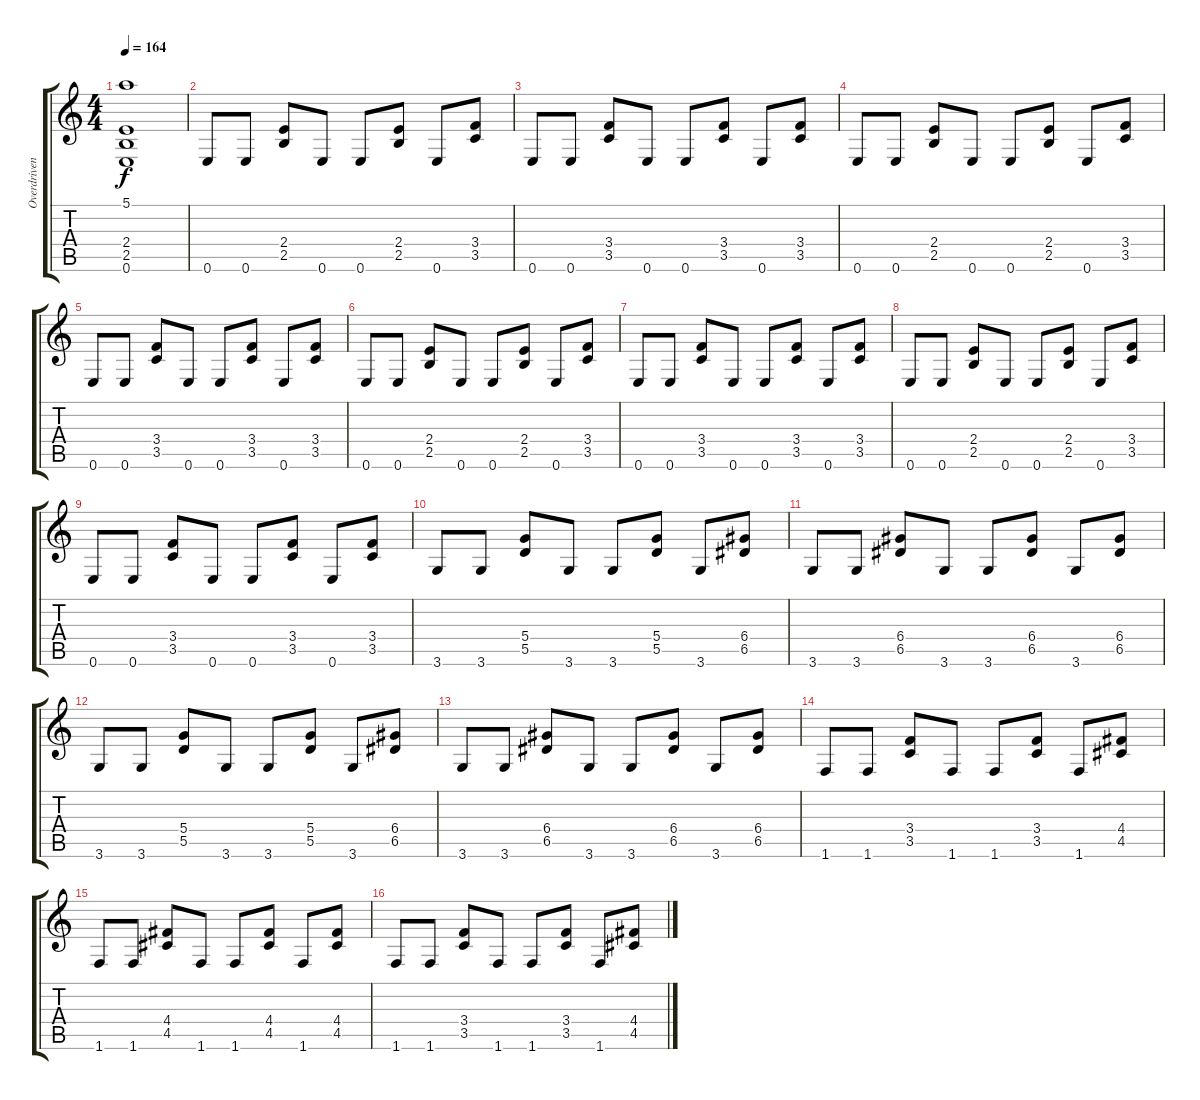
\track ("Overdriven rythm" "Overdriven") {instrument overdrivenguitar}
\staff {score tabs}
\tuning (E4 B3 G3 D3 A2 E2) {hide}
\ts (4 4)
\tempo 164
\clef g2
\ks c
(5.1{t} 2.4{t} 2.5{t} 0.6{t}).1{dy f} |
0.6.8{balance 11} 0.6.8 (2.4 2.5).8 0.6.8 0.6.8 (2.4 2.5).8 0.6.8 (3.4 3.5).8 |
0.6.8 0.6.8 (3.4 3.5).8 0.6.8 0.6.8 (3.4 3.5).8 0.6.8 (3.4 3.5).8 |
0.6.8 0.6.8 (2.4 2.5).8 0.6.8 0.6.8 (2.4 2.5).8 0.6.8 (3.4 3.5).8 |
0.6.8 0.6.8 (3.4 3.5).8 0.6.8 0.6.8 (3.4 3.5).8 0.6.8 (3.4 3.5).8 |
0.6.8 0.6.8 (2.4 2.5).8 0.6.8 0.6.8 (2.4 2.5).8 0.6.8 (3.4 3.5).8 |
0.6.8 0.6.8 (3.4 3.5).8 0.6.8 0.6.8 (3.4 3.5).8 0.6.8 (3.4 3.5).8 |
0.6.8 0.6.8 (2.4 2.5).8 0.6.8 0.6.8 (2.4 2.5).8 0.6.8 (3.4 3.5).8 |
0.6.8 0.6.8 (3.4 3.5).8 0.6.8 0.6.8 (3.4 3.5).8 0.6.8 (3.4 3.5).8 |
3.6.8 3.6.8 (5.4 5.5).8 3.6.8 3.6.8 (5.4 5.5).8 3.6.8 (6.4 6.5).8 |
3.6.8 3.6.8 (6.4 6.5).8 3.6.8 3.6.8 (6.4 6.5).8 3.6.8 (6.4 6.5).8 |
3.6.8 3.6.8 (5.4 5.5).8 3.6.8 3.6.8 (5.4 5.5).8 3.6.8 (6.4 6.5).8 |
3.6.8 3.6.8 (6.4 6.5).8 3.6.8 3.6.8 (6.4 6.5).8 3.6.8 (6.4 6.5).8 |
1.6.8 1.6.8 (3.4 3.5).8 1.6.8 1.6.8 (3.4 3.5).8 1.6.8 (4.4 4.5).8 |
1.6.8 1.6.8 (4.4 4.5).8 1.6.8 1.6.8 (4.4 4.5).8 1.6.8 (4.4 4.5).8 |
1.6.8 1.6.8 (3.4 3.5).8 1.6.8 1.6.8 (3.4 3.5).8 1.6.8 (4.4 4.5).8
